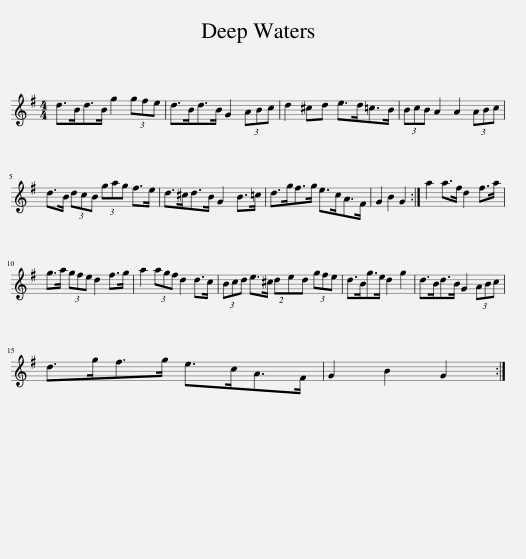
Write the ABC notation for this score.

X:1
L:1/8
M:4/4
I:linebreak $
K:G
V:1 treble
V:1
 d>Bd>B g2 (3gfe | d>Bd>B G2 (3ABc | d2 ^cd e>d=c>B | (3BcB A2 A2 (3ABc |$ d>B (3dcB (3gag f>e | %5
 d>^cd>B G2 B>=c | d>gf>g e>cA>F | G2 B2 G2 :| a2 a>f d2 f>a |$ g>a (3gfe d2 f>g | %10
 a2 (3agf d2 d>c | (3Bcd e>^c (2:3:2ded (3gfe | d>Bg>e d2 g2 | d>Bd>B G2 (3ABc |$ d>gf>g e>cA>F | %15
 G2 B2 G2 :| %16
